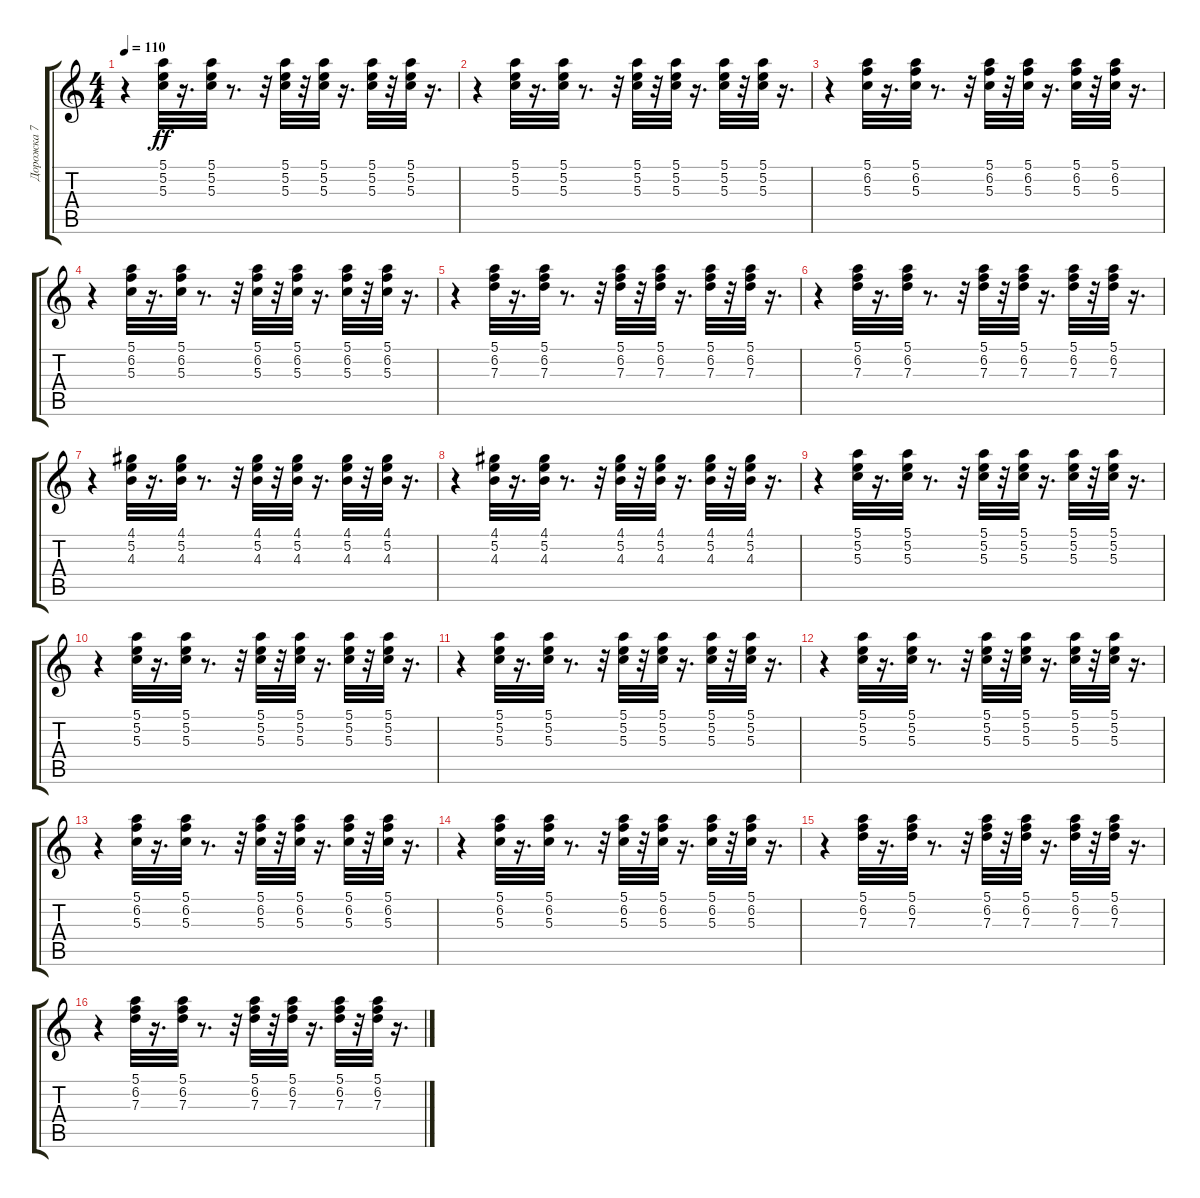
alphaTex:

\track ("Дорожка 7" "Дорожка 7") {instrument synthbass1}
\staff {score tabs}
\tuning (E4 B3 G3 D3 A2 E2) {hide}
\ts (4 4)
\tempo 110
\clef g2
\ks c
r.4{dy ff} (5.1 5.2 5.3).32{balance 8} r.16{d} (5.1 5.2 5.3).32 r.8{d} r.32 (5.1 5.2 5.3).32 r.32 (5.1 5.2 5.3).32 r.16{d} (5.1 5.2 5.3).32 r.32 (5.1 5.2 5.3).32 r.16{d} |
r.4 (5.1 5.2 5.3).32{balance 8} r.16{d} (5.1 5.2 5.3).32 r.8{d} r.32 (5.1 5.2 5.3).32 r.32 (5.1 5.2 5.3).32 r.16{d} (5.1 5.2 5.3).32 r.32 (5.1 5.2 5.3).32 r.16{d} |
r.4 (5.1 6.2 5.3).32{balance 8} r.16{d} (5.1 6.2 5.3).32 r.8{d} r.32 (5.1 6.2 5.3).32 r.32 (5.1 6.2 5.3).32 r.16{d} (5.1 6.2 5.3).32 r.32 (5.1 6.2 5.3).32 r.16{d} |
r.4 (5.1 6.2 5.3).32{balance 8} r.16{d} (5.1 6.2 5.3).32 r.8{d} r.32 (5.1 6.2 5.3).32 r.32 (5.1 6.2 5.3).32 r.16{d} (5.1 6.2 5.3).32 r.32 (5.1 6.2 5.3).32 r.16{d} |
r.4 (5.1 6.2 7.3).32{balance 8} r.16{d} (5.1 6.2 7.3).32 r.8{d} r.32 (5.1 6.2 7.3).32 r.32 (5.1 6.2 7.3).32 r.16{d} (5.1 6.2 7.3).32 r.32 (5.1 6.2 7.3).32 r.16{d} |
r.4 (5.1 6.2 7.3).32{balance 8} r.16{d} (5.1 6.2 7.3).32 r.8{d} r.32 (5.1 6.2 7.3).32 r.32 (5.1 6.2 7.3).32 r.16{d} (5.1 6.2 7.3).32 r.32 (5.1 6.2 7.3).32 r.16{d} |
r.4 (4.1 5.2 4.3).32{balance 8} r.16{d} (4.1 5.2 4.3).32 r.8{d} r.32 (4.1 5.2 4.3).32 r.32 (4.1 5.2 4.3).32 r.16{d} (4.1 5.2 4.3).32 r.32 (4.1 5.2 4.3).32 r.16{d} |
r.4 (4.1 5.2 4.3).32{balance 8} r.16{d} (4.1 5.2 4.3).32 r.8{d} r.32 (4.1 5.2 4.3).32 r.32 (4.1 5.2 4.3).32 r.16{d} (4.1 5.2 4.3).32 r.32 (4.1 5.2 4.3).32 r.16{d} |
r.4 (5.1 5.2 5.3).32{balance 8} r.16{d} (5.1 5.2 5.3).32 r.8{d} r.32 (5.1 5.2 5.3).32 r.32 (5.1 5.2 5.3).32 r.16{d} (5.1 5.2 5.3).32 r.32 (5.1 5.2 5.3).32 r.16{d} |
r.4 (5.1 5.2 5.3).32{balance 8} r.16{d} (5.1 5.2 5.3).32 r.8{d} r.32 (5.1 5.2 5.3).32 r.32 (5.1 5.2 5.3).32 r.16{d} (5.1 5.2 5.3).32 r.32 (5.1 5.2 5.3).32 r.16{d} |
r.4 (5.1 5.2 5.3).32{balance 8} r.16{d} (5.1 5.2 5.3).32 r.8{d} r.32 (5.1 5.2 5.3).32 r.32 (5.1 5.2 5.3).32 r.16{d} (5.1 5.2 5.3).32 r.32 (5.1 5.2 5.3).32 r.16{d} |
r.4 (5.1 5.2 5.3).32{balance 8} r.16{d} (5.1 5.2 5.3).32 r.8{d} r.32 (5.1 5.2 5.3).32 r.32 (5.1 5.2 5.3).32 r.16{d} (5.1 5.2 5.3).32 r.32 (5.1 5.2 5.3).32 r.16{d} |
r.4 (5.1 6.2 5.3).32{balance 8} r.16{d} (5.1 6.2 5.3).32 r.8{d} r.32 (5.1 6.2 5.3).32 r.32 (5.1 6.2 5.3).32 r.16{d} (5.1 6.2 5.3).32 r.32 (5.1 6.2 5.3).32 r.16{d} |
r.4 (5.1 6.2 5.3).32{balance 8} r.16{d} (5.1 6.2 5.3).32 r.8{d} r.32 (5.1 6.2 5.3).32 r.32 (5.1 6.2 5.3).32 r.16{d} (5.1 6.2 5.3).32 r.32 (5.1 6.2 5.3).32 r.16{d} |
r.4 (5.1 6.2 7.3).32{balance 8} r.16{d} (5.1 6.2 7.3).32 r.8{d} r.32 (5.1 6.2 7.3).32 r.32 (5.1 6.2 7.3).32 r.16{d} (5.1 6.2 7.3).32 r.32 (5.1 6.2 7.3).32 r.16{d} |
r.4 (5.1 6.2 7.3).32{balance 8} r.16{d} (5.1 6.2 7.3).32 r.8{d} r.32 (5.1 6.2 7.3).32 r.32 (5.1 6.2 7.3).32 r.16{d} (5.1 6.2 7.3).32 r.32 (5.1 6.2 7.3).32 r.16{d}
